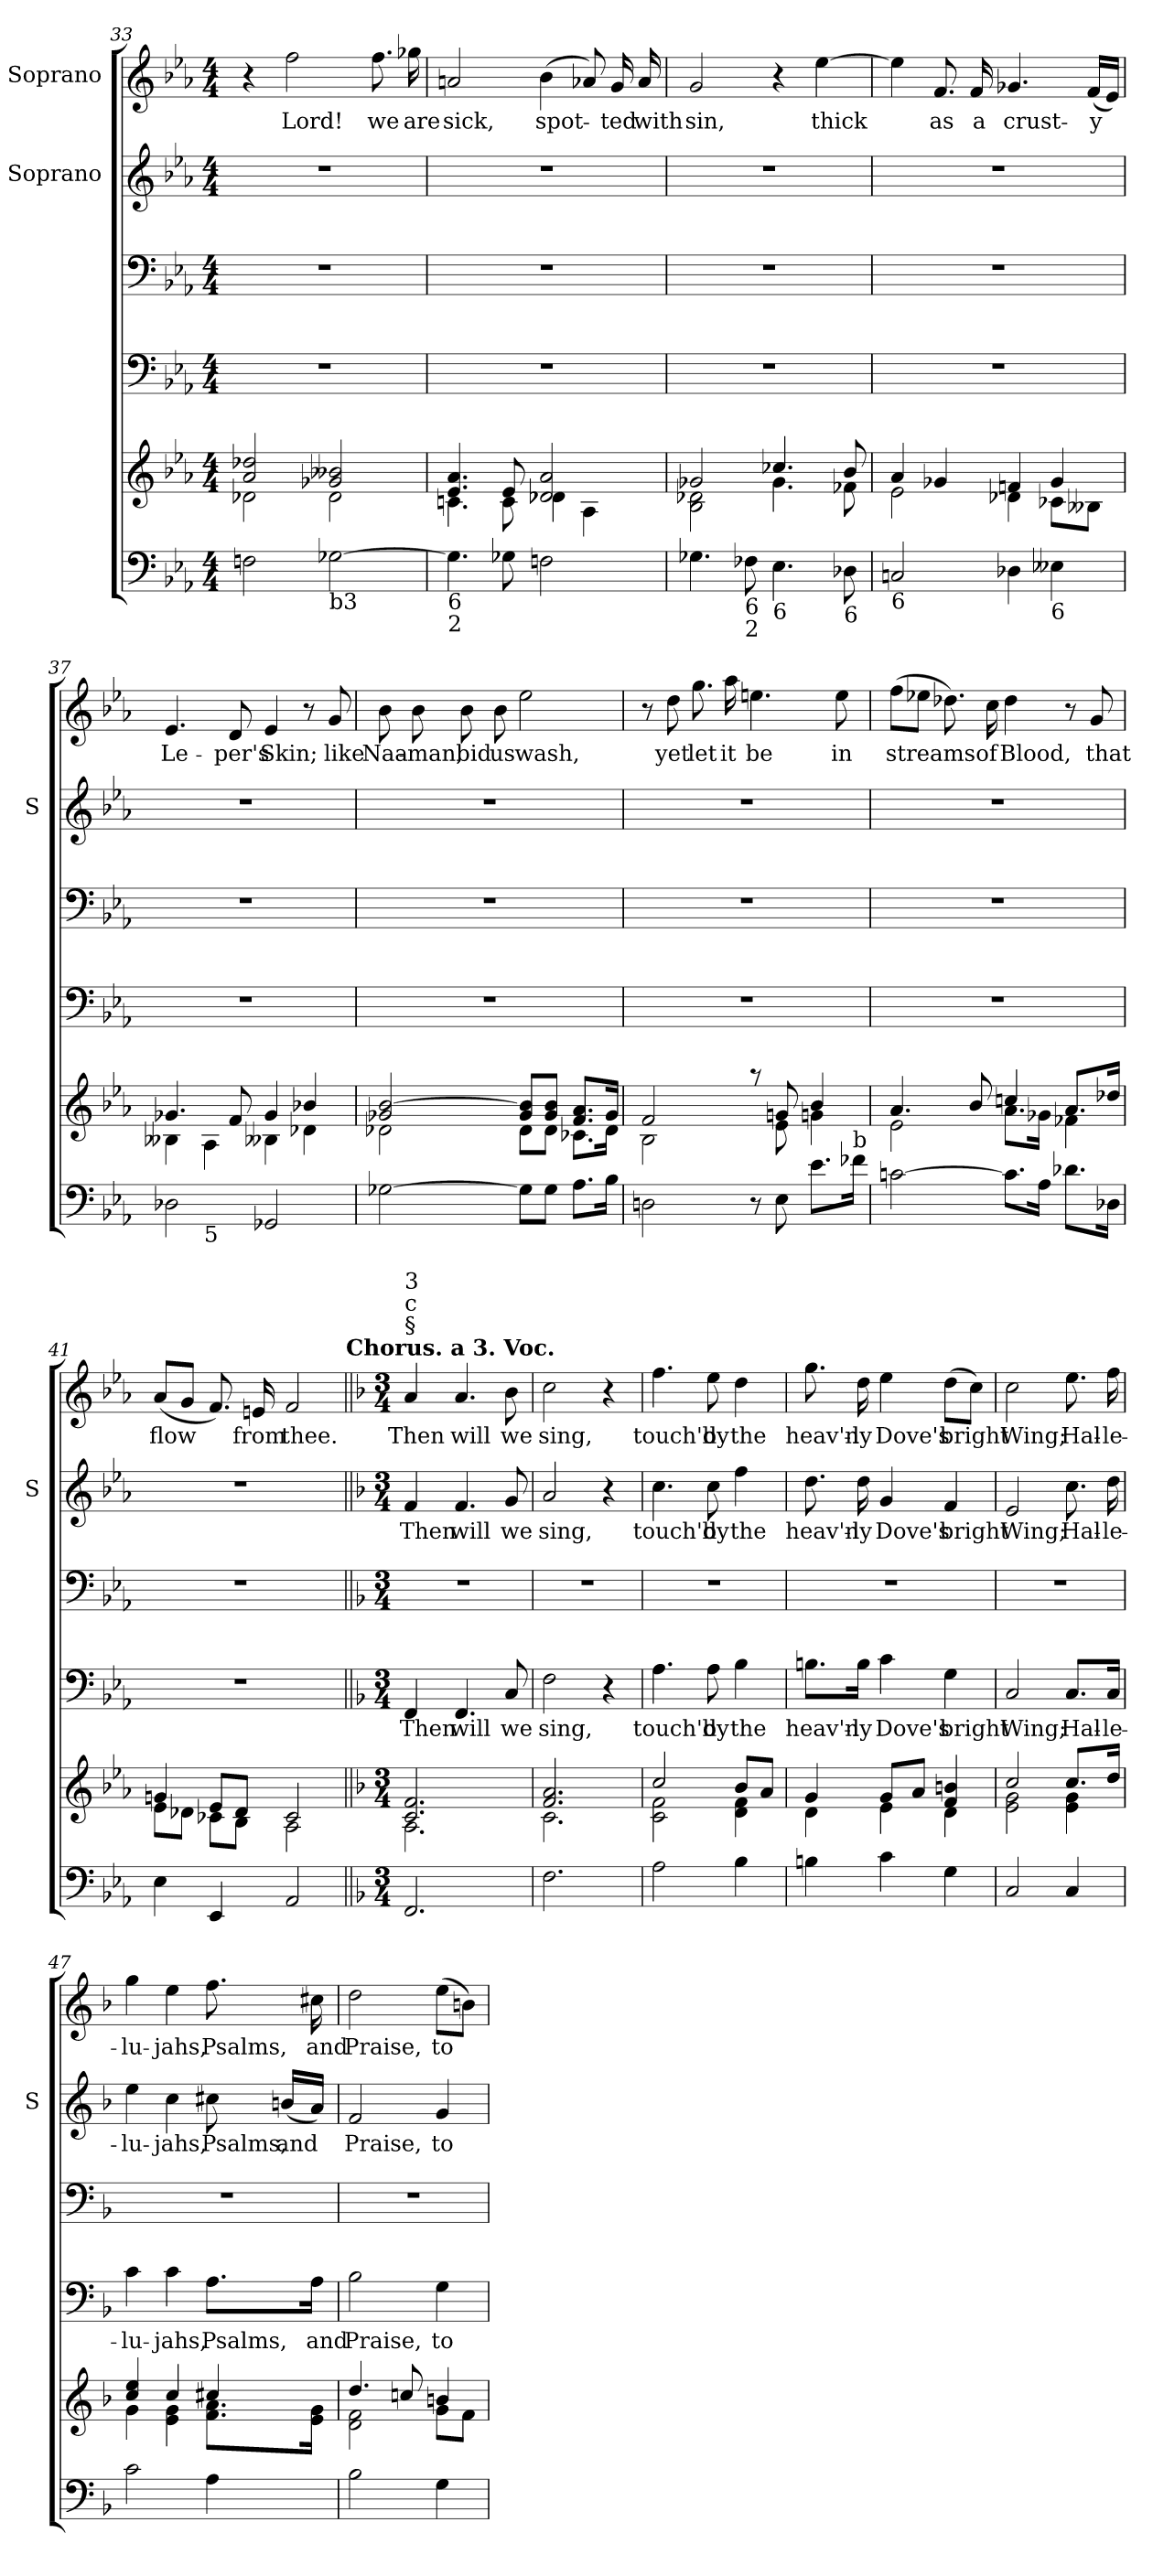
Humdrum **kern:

**kern	**kern	**kern	**text	**kern	**kern	**text	**kern	**text
*part5	*part5	*part4	*part4	*part3	*part2	*part2	*part1	*part1
*staff6	*staff5	*staff4	*staff4	*staff3	*staff2	*staff2	*staff1	*staff1
*	*	*	*	*	*I"Soprano	*	*I"Soprano	*
*	*	*	*	*	*I'S	*	*	*
*clefF4	*clefG2	*clefF4	*	*clefF4	*clefG2	*	*clefG2	*
*	*	*	*	*	*	*	*ITrd7c12	*
*k[b-e-a-]	*k[b-e-a-]	*k[b-e-a-]	*	*k[b-e-a-]	*k[b-e-a-]	*	*k[b-e-a-]	*
*E-:	*E-:	*E-:	*	*E-:	*E-:	*	*E-:	*
*M4/4	*M4/4	*M4/4	*	*M4/4	*M4/4	*	*M4/4	*
=33	=33	=33	=33	=33	=33	=33	=33	=33
*	*^	*	*	*	*	*	*	*
2Fn\	2a-/ 2dd-/	2d-\	1r	.	1r	1r	.	4r	.
!	!	!	!	!	!	!	!	!	!LO:LY:b
.	.	.	.	.	.	.	.	2f\	Lord!
!LO:TX:b:t=b3	!	!	!	!	!	!	!	!	!
[>2G-\	2g-/ 2b--X/	2d-\	.	.	.	.	.	.	.
!	!	!	!	!	!	!	!	!	!LO:LY:b
.	.	.	.	.	.	.	.	8.f\	we
!	!	!	!	!	!	!	!	!	!LO:LY:b
.	.	.	.	.	.	.	.	16g-X\	are
=34	=34	=34	=34	=34	=34	=34	=34	=34	=34
!LO:TX:b:t=6	!	!	!	!	!	!	!	!	!
!LO:TX:b:t=2	!	!	!	!	!	!	!	!	!
!	!	!	!	!	!	!	!	!	!LO:LY:b
4.G-\]	4.e-/ 4.a-/	4.cn\	1r	.	1r	1r	.	2An/	sick,
8G-\	8e-/	8c\	.	.	.	.	.	.	.
!	!	!	!	!	!	!	!	!	!LO:LY:b
2Fn\	2d-/ 2a-/	4d-\	.	.	.	.	.	(>4B-\	spot-
.	.	4A-\	.	.	.	.	.	8A-X/)	.
!	!	!	!	!	!	!	!	!	!LO:LY:b
.	.	.	.	.	.	.	.	16G/	-ted
!	!	!	!	!	!	!	!	!	!LO:LY:b
.	.	.	.	.	.	.	.	16A-/	with
!!LO:LB:g=z
=35	=35	=35	=35	=35	=35	=35	=35	=35	=35
!	!	!	!	!	!	!	!	!	!LO:LY:b
4.G-\	2g-/	2B-\ 2d-\	1r	.	1r	1r	.	2G/	sin,
!LO:TX:b:t=6	!	!	!	!	!	!	!	!	!
!LO:TX:b:t=2	!	!	!	!	!	!	!	!	!
8F-X\	.	.	.	.	.	.	.	.	.
!LO:TX:b:t=6	!	!	!	!	!	!	!	!	!
4.E-\	4.cc-/	4.g-\	.	.	.	.	.	4r	.
!	!	!	!	!	!	!	!	!	!LO:LY:b
.	.	.	.	.	.	.	.	[>4e-\	thick
!LO:TX:b:t=6	!	!	!	!	!	!	!	!	!
8D-\	8b-/	8f-X\	.	.	.	.	.	.	.
=36	=36	=36	=36	=36	=36	=36	=36	=36	=36
!LO:TX:b:t=6	!	!	!	!	!	!	!	!	!
2Cn/	4a-/	2e-\	1r	.	1r	1r	.	4e-\]	.
!	!	!	!	!	!	!	!	!	!LO:LY:b
.	4g-/	.	.	.	.	.	.	8.F/	as
!	!	!	!	!	!	!	!	!	!LO:LY:b
.	.	.	.	.	.	.	.	16F/	a
!	!	!	!	!	!	!	!	!	!LO:LY:b
4D-\	4fn/	4d-\	.	.	.	.	.	4.G-X/	crust-
!LO:TX:b:t=6	!	!	!	!	!	!	!	!	!
4E--X\	4g-/	8c-\L	.	.	.	.	.	.	.
!	!	!	!	!	!	!	!	!	!LO:LY:b
.	.	8B--X\J	.	.	.	.	.	(<16F/LL	-y
.	.	.	.	.	.	.	.	16E-/JJ)	.
=37	=37	=37	=37	=37	=37	=37	=37	=37	=37
!LO:TX:b:t=b6	!	!	!	!	!	!	!	!	!
!	!	!	!	!	!	!	!	!	!LO:LY:b
*^	*	*	*	*	*	*	*	*	*
2D-\	4ryy	4.g-/	4B--X\	1r	.	1r	1r	.	4.E-/	Le-
!	!LO:TX:b:t=5	!	!	!	!	!	!	!	!	!
.	2.ryy	.	4A-\	.	.	.	.	.	.	.
!	!	!	!	!	!	!	!	!	!	!LO:LY:b
.	.	8f/	.	.	.	.	.	.	8D/	-per's
!	!	!	!	!	!	!	!	!	!	!LO:LY:b
2GG-/	.	4g-/	4B--X\	.	.	.	.	.	4E-/	Skin;
.	.	4b-X/	4d-\	.	.	.	.	.	8r	.
!	!	!	!	!	!	!	!	!	!	!LO:LY:b
.	.	.	.	.	.	.	.	.	8G/	like
!!LO:LB:g=z
=38	=38	=38	=38	=38	=38	=38	=38	=38	=38	=38
!	!	!	!	!	!	!	!	!	!	!LO:LY:b
*v	*v	*	*	*	*	*	*	*	*	*
[>2G-\	2g-/ [>2b-/	2d-\	1r	.	1r	1r	.	8B-\	Naa-
!	!	!	!	!	!	!	!	!	!LO:LY:b
.	.	.	.	.	.	.	.	8B-\	-man,
!	!	!	!	!	!	!	!	!	!LO:LY:b
.	.	.	.	.	.	.	.	8B-\	bid
!	!	!	!	!	!	!	!	!	!LO:LY:b
.	.	.	.	.	.	.	.	8B-\	us
!	!	!	!	!	!	!	!	!	!LO:LY:b
8G-\L]	8g-/ 8b-/]L	8d-\L	.	.	.	.	.	2e-\	wash,
8G-\J	8g-/ 8b-/J	8d-\J	.	.	.	.	.	.	.
8.A-\L	8.f/ 8.a-/L	8.c-\L	.	.	.	.	.	.	.
16B-\Jk	16g-/Jk	16d-\Jk	.	.	.	.	.	.	.
=39	=39	=39	=39	=39	=39	=39	=39	=39	=39
2Dn\	2f/	2B-\	1r	.	1r	1r	.	8r	.
!	!	!	!	!	!	!	!	!	!LO:LY:b
.	.	.	.	.	.	.	.	8d\	yet
!	!	!	!	!	!	!	!	!	!LO:LY:b
.	.	.	.	.	.	.	.	8.g\	let
!	!	!	!	!	!	!	!	!	!LO:LY:b
.	.	.	.	.	.	.	.	16a-\	it
!	!	!	!	!	!	!	!	!	!LO:LY:b
8r	8raa	8ryy	.	.	.	.	.	4.en\	be
8E-\	8gn/	8e-\	.	.	.	.	.	.	.
8.e-\L	4b-/	4gn\	.	.	.	.	.	.	.
!	!	!	!	!	!	!	!	!	!LO:LY:b
.	.	.	.	.	.	.	.	8e\	in
!LO:TX:a:t=b	!	!	!	!	!	!	!	!	!
16f-\Jk	.	.	.	.	.	.	.	.	.
=40	=40	=40	=40	=40	=40	=40	=40	=40	=40
!	!	!	!	!	!	!	!	!	!LO:LY:b
[>2cn\	4.a-/	2e-\	1r	.	1r	1r	.	(>8f\L	streams
.	.	.	.	.	.	.	.	8e-X\J	.
.	.	.	.	.	.	.	.	8.d-X\)	.
.	8b-/	.	.	.	.	.	.	.	.
!	!	!	!	!	!	!	!	!	!LO:LY:b
.	.	.	.	.	.	.	.	16c\	of
!	!	!	!	!	!	!	!	!	!LO:LY:b
8.c\L]	4ccn/	8.a-\L	.	.	.	.	.	4d-\	Blood,
16A-\Jk	.	16g-X\Jk	.	.	.	.	.	.	.
8.d-\L	8.a-/L	4f-X\	.	.	.	.	.	8r	.
!	!	!	!	!	!	!	!	!	!LO:LY:b
.	.	.	.	.	.	.	.	8G/	that
16D-\Jk	16dd-/Jk	.	.	.	.	.	.	.	.
!!LO:PB:g=z
=41	=41	=41	=41	=41	=41	=41	=41	=41	=41
!	!	!	!	!	!	!	!	!	!LO:LY:b
4E-\	4gn/	8e-\L	1r	.	1r	1r	.	(<8A-/L	flow
.	.	8d-\J	.	.	.	.	.	8G/J	.
4EE-/	8e-/L	8c-X\L	.	.	.	.	.	8.F/)	.
.	8d-/J	8B-\J	.	.	.	.	.	.	.
!	!	!	!	!	!	!	!	!	!LO:LY:b
.	.	.	.	.	.	.	.	16En/	from
!	!	!	!	!	!	!	!	!	!LO:LY:b
2AA-/	2c-/	2A-\	.	.	.	.	.	2F/	thee.
!	!	!	!	!	!	!	!	!LO:TX:a:B:t=Chorus. a 3. Voc.	!
=42||	=42||	=42||	=42||	=42||	=42||	=42||	=42||	=42||	=42||
*k[b-]	*k[b-]	*	*k[b-]	*	*k[b-]	*k[b-]	*	*k[b-]	*
*F:	*F:	*	*F:	*	*F:	*F:	*	*F:	*
*M3/4	*M3/4	*	*M3/4	*	*M3/4	*M3/4	*	*M3/4	*
!	!	!	!	!	!	!	!	!LO:TX:a:t=§	!
!	!	!	!	!	!	!	!	!LO:TX:a:t=c	!
!	!	!	!	!	!	!	!	!LO:TX:a:t=3	!
!	!	!	!	!LO:LY:b	!LO:N:vis=1	!	!LO:LY:b	!	!LO:LY:b
2.FF/	2.c/ 2.f/	2.A\	4FF/	Then	2.r	4f/	Then	4A/	Then
!	!	!	!	!LO:LY:b	!	!	!LO:LY:b	!	!LO:LY:b
.	.	.	4.FF/	will	.	4.f/	will	4.A/	will
!	!	!	!	!LO:LY:b	!	!	!LO:LY:b	!	!LO:LY:b
.	.	.	8C/	we	.	8g/	we	8B-\	we
=43	=43	=43	=43	=43	=43	=43	=43	=43	=43
!	!	!	!	!LO:LY:b	!LO:N:vis=1	!	!LO:LY:b	!	!LO:LY:b
2.F\	2.f/ 2.a/	2.c\	2F\	sing,	2.r	2a/	sing,	2c\	sing,
.	.	.	4r	.	.	4r	.	4r	.
=44	=44	=44	=44	=44	=44	=44	=44	=44	=44
!	!	!	!	!LO:LY:b	!LO:N:vis=1	!	!LO:LY:b	!	!LO:LY:b
2A\	2cc/	2c\ 2f\	4.A\	touch'd	2.r	4.cc\	touch'd	4.f\	touch'd
!	!	!	!	!LO:LY:b	!	!	!LO:LY:b	!	!LO:LY:b
.	.	.	8A\	by	.	8cc\	by	8e\	by
!	!	!	!	!LO:LY:b	!	!	!LO:LY:b	!	!LO:LY:b
4B-\	8b-/L	4d\ 4f\	4B-\	the	.	4ff\	the	4d\	the
.	8a/J	.	.	.	.	.	.	.	.
!!LO:LB:g=z
=45	=45	=45	=45	=45	=45	=45	=45	=45	=45
!	!	!	!	!LO:LY:b	!LO:N:vis=1	!	!LO:LY:b	!	!LO:LY:b
4Bn\	4g/	4d\	8.Bn\L	heav'n-	2.r	8.dd\	heav'n-	8.g\	heav'n-
!	!	!	!	!LO:LY:b	!	!	!LO:LY:b	!	!LO:LY:b
.	.	.	16B\Jk	-ly	.	16dd\	-ly	16d\	-ly
!	!	!	!	!LO:LY:b	!	!	!LO:LY:b	!	!LO:LY:b
4c\	8g/L	4e\	4c\	Dove's	.	4g/	Dove's	4e\	Dove's
.	8a/J	.	.	.	.	.	.	.	.
!	!	!	!	!LO:LY:b	!	!	!LO:LY:b	!	!LO:LY:b
4G\	4f/ 4bn/	4d\	4G\	bright	.	4f/	bright	(>8d\L	bright
.	.	.	.	.	.	.	.	8c\J)	.
=46	=46	=46	=46	=46	=46	=46	=46	=46	=46
!	!	!	!	!LO:LY:b	!LO:N:vis=1	!	!LO:LY:b	!	!LO:LY:b
2C/	2cc/	2e\ 2g\	2C/	Wing;	2.r	2e/	Wing;	2c\	Wing;
!	!	!	!	!LO:LY:b	!	!	!LO:LY:b	!	!LO:LY:b
4C/	8.cc/L	4e\ 4g\	8.C/L	Hal-	.	8.cc\	Hal-	8.e\	Hal-
!	!	!	!	!LO:LY:b	!	!	!LO:LY:b	!	!LO:LY:b
.	16dd/Jk	.	16C/Jk	-le-	.	16dd\	-le-	16f\	-le-
=47	=47	=47	=47	=47	=47	=47	=47	=47	=47
!	!	!	!	!LO:LY:b	!LO:N:vis=1	!	!LO:LY:b	!	!LO:LY:b
2c\	4cc/ 4ee/	4g\	4c\	-lu-	2.r	4ee\	-lu-	4g\	-lu-
!	!	!	!	!LO:LY:b	!	!	!LO:LY:b	!	!LO:LY:b
.	4cc/	4e\ 4g\	4c\	-jahs,	.	4cc\	-jahs,	4e\	-jahs,
!	!	!	!	!LO:LY:b	!	!	!LO:LY:b	!	!LO:LY:b
4A\	4cc#X/	8.f\ 8.a\L	8.A\L	Psalms,	.	8cc#X\	Psalms,	8.f\	Psalms,
!	!	!	!	!	!	!	!LO:LY:b	!	!
.	.	.	.	.	.	(<16bn/LL	and	.	.
!	!	!	!	!LO:LY:b	!	!	!	!	!LO:LY:b
.	.	16e\ 16g\Jk	16A\Jk	and	.	16a/JJ)	.	16c#X\	and
=48	=48	=48	=48	=48	=48	=48	=48	=48	=48
!	!	!	!	!LO:LY:b	!LO:N:vis=1	!	!LO:LY:b	!	!LO:LY:b
2B-\	4.dd/	2d\ 2f\	2B-\	Praise,	2.r	2f/	Praise,	2d\	Praise,
.	8ccn/	.	.	.	.	.	.	.	.
!	!	!	!	!LO:LY:b	!	!	!LO:LY:b	!	!LO:LY:b
4G\	4bn/	8g\L	4G\	to	.	4g/	to	(>8e\L	to
.	.	8f\J	.	.	.	.	.	8Bn\J)	.
*	*v	*v	*	*	*	*	*	*	*
=	=	=	=	=	=	=	=	=
*-	*-	*-	*-	*-	*-	*-	*-	*-
